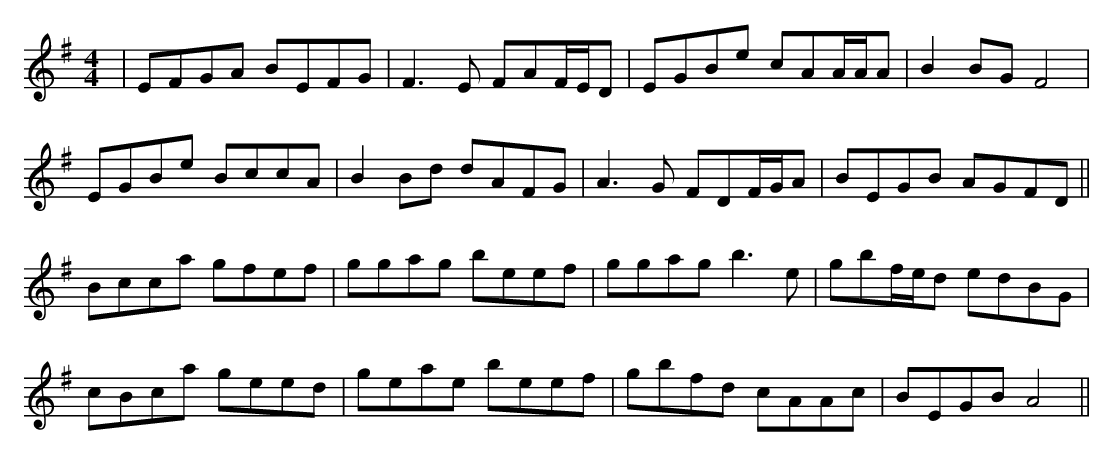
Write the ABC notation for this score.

X:1
M:4/4
K:G
| EFGA BEFG| F3E FAF/E/D| EGBe cAA/A/A| B2BG F4|
 EGBe BccA| B2Bd dAFG| A3G FDF/G/A| BEGB AGFD||
 Bcca gfef|ggag beef| ggag b3e|gbf/e/d edBG|
 cBca geed|geae beef| gbfd cAAc| BEGB A4||
